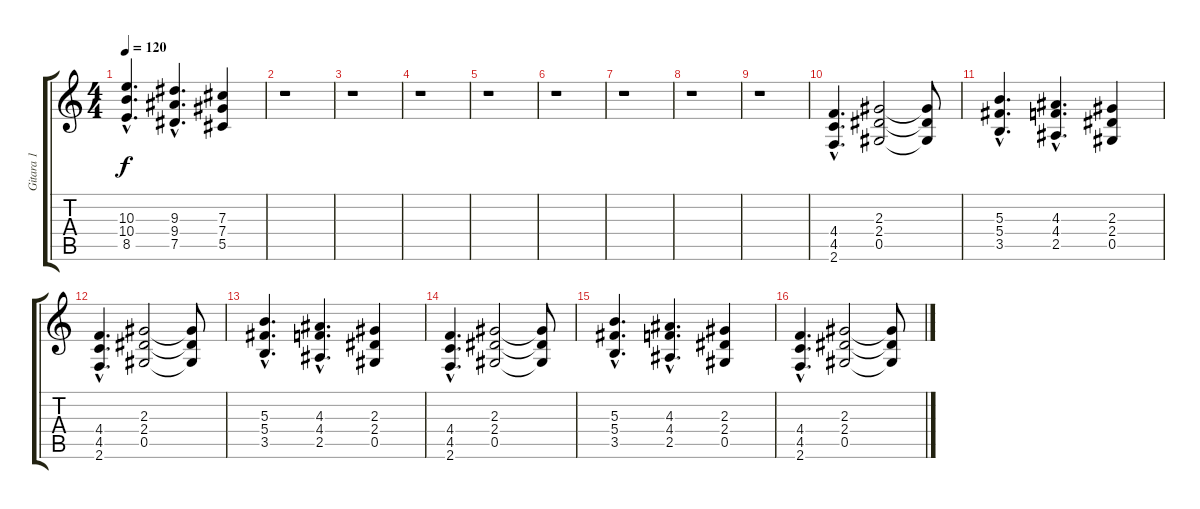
\track ("Gitara 1" "Gitara 1") {instrument distortionguitar}
\staff {score tabs}
\tuning (Eb4 Bb3 Gb3 Db3 Ab2 Eb2) {hide}
\ts (4 4)
\tempo 120
\clef g2
\ks c
(10.3{hac} 10.4{hac} 8.5{hac}).4{d dy f} (9.3{hac} 9.4{hac} 7.5{hac}).4{d} (7.3 7.4 5.5).4 |
r.1 |
r.1 |
r.1 |
r.1 |
r.1 |
r.1 |
r.1 |
r.1 |
(4.4{hac} 4.5{hac} 2.6{hac}).4{d} (2.3 2.4 0.5).2 (2.3{t} 2.4{t} 0.5{t}).8 |
(5.3{hac} 5.4{hac} 3.5{hac}).4{d} (4.3{hac} 4.4{hac} 2.5{hac}).4{d} (2.3 2.4 0.5).4 |
(4.4{hac} 4.5{hac} 2.6{hac}).4{d} (2.3 2.4 0.5).2 (2.3{t} 2.4{t} 0.5{t}).8 |
(5.3{hac} 5.4{hac} 3.5{hac}).4{d} (4.3{hac} 4.4{hac} 2.5{hac}).4{d} (2.3 2.4 0.5).4 |
(4.4{hac} 4.5{hac} 2.6{hac}).4{d} (2.3 2.4 0.5).2 (2.3{t} 2.4{t} 0.5{t}).8 |
(5.3{hac} 5.4{hac} 3.5{hac}).4{d} (4.3{hac} 4.4{hac} 2.5{hac}).4{d} (2.3 2.4 0.5).4 |
(4.4{hac} 4.5{hac} 2.6{hac}).4{d} (2.3 2.4 0.5).2 (2.3{t} 2.4{t} 0.5{t}).8
